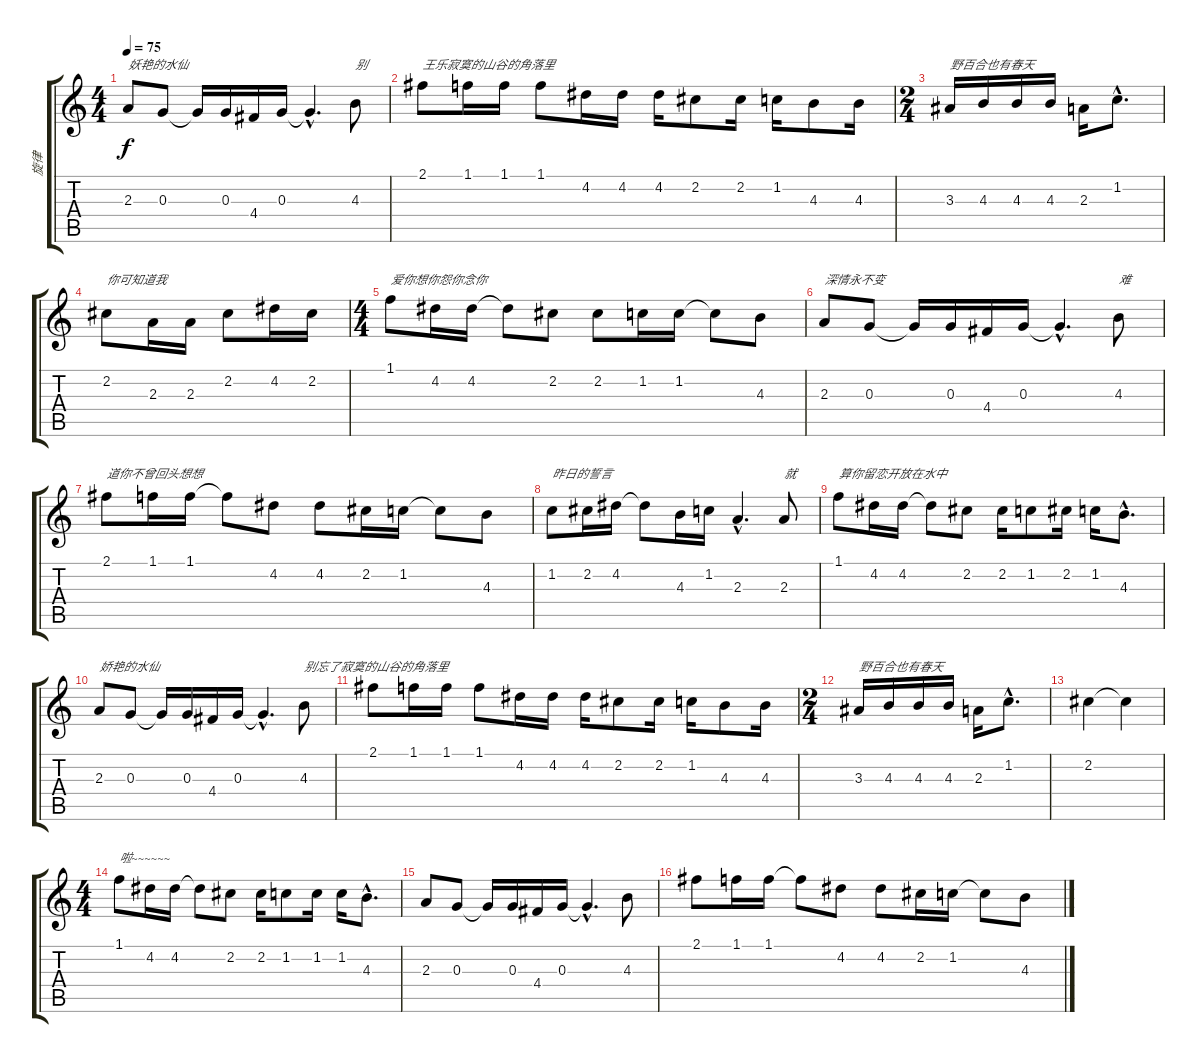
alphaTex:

\track ("旋律" "旋律") {instrument distortionguitar}
\staff {score tabs}
\tuning (E4 B3 G3 D3 A2 E2) {hide}
\ts (4 4)
\tempo 75
\clef g2
\ks c
2.3.8{txt "妖艳的水仙" dy f} 0.3.8 0.3{t}.16 0.3.16 4.4.16 0.3.16 0.3{hac t}.4{d} 4.3.8{txt "别"} |
2.1.8{txt "王乐寂寞的山谷的角落里"} 1.1.16 1.1.16 1.1.8 4.2.16 4.2.16 4.2.16 2.2.8 2.2.16 1.2.16 4.3.8 4.3.16 |
\ts (2 4)
3.3.16{txt "野百合也有春天"} 4.3.16 4.3.16 4.3.16 2.3.16 1.2{hac}.8{d} |
2.2.8{txt "你可知道我"} 2.3.16 2.3.16 2.2.8 4.2.16 2.2.16 |
\ts (4 4)
1.1.8{txt "爱你想你怨你念你"} 4.2.16 4.2.16 4.2{t}.8 2.2.8 2.2.8 1.2.16 1.2.16 1.2{t}.8 4.3.8 |
2.3.8{txt "深情永不变"} 0.3.8 0.3{t}.16 0.3.16 4.4.16 0.3.16 0.3{hac t}.4{d} 4.3.8{txt "难"} |
2.1.8{txt "道你不曾回头想想"} 1.1.16 1.1.16 1.1{t}.8 4.2.8 4.2.8 2.2.16 1.2.16 1.2{t}.8 4.3.8 |
1.2.8{txt "昨日的誓言"} 2.2.16 4.2.16 4.2{t}.8 4.3.16 1.2.16 2.3{hac}.4{d} 2.3.8{txt "就"} |
1.1.8{txt "算你留恋开放在水中"} 4.2.16 4.2.16 4.2{t}.8 2.2.8 2.2.16 1.2.8 2.2.16 1.2.16 4.3{hac}.8{d} |
2.3.8{txt "娇艳的水仙"} 0.3.8 0.3{t}.16 0.3.16 4.4.16 0.3.16 0.3{hac t}.4{d} 4.3.8{txt "别忘了寂寞的山谷的角落里"} |
2.1.8 1.1.16 1.1.16 1.1.8 4.2.16 4.2.16 4.2.16 2.2.8 2.2.16 1.2.16 4.3.8 4.3.16 |
\ts (2 4)
3.3.16{txt "野百合也有春天"} 4.3.16 4.3.16 4.3.16 2.3.16 1.2{hac}.8{d} |
2.2.4 2.2{t}.4 |
\ts (4 4)
1.1.8{txt "啦~~~~~~"} 4.2.16 4.2.16 4.2{t}.8 2.2.8 2.2.16 1.2.8 1.2.16 1.2.16 4.3{hac}.8{d} |
2.3.8 0.3.8 0.3{t}.16 0.3.16 4.4.16 0.3.16 0.3{hac t}.4{d} 4.3.8 |
2.1.8 1.1.16 1.1.16 1.1{t}.8 4.2.8 4.2.8 2.2.16 1.2.16 1.2{t}.8 4.3.8
